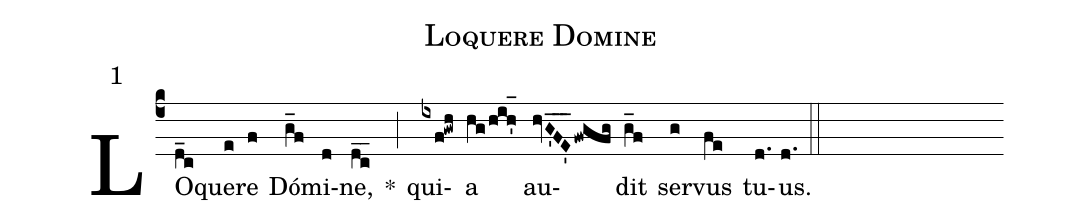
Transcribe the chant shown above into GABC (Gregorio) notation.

name:Loquere Domine;
mode:1;
annotation:1;
office-part:Antiphonae;
%%
(c4) LO(d_c)que(e)re(f) Dó(g_f)mi(d)ne,(dc__) *(;) qui(ixf!gwh)a(hg/hih'_1) au(hvG'FE'___/fwgfg)dit(g_f) ser(g)vus(fe) tu(d.)us.(d.) (::)
